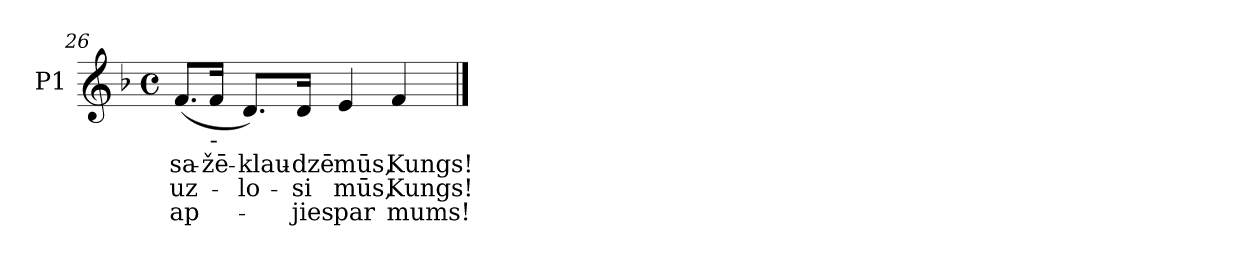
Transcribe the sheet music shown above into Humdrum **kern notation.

**kern	**text	**text	**text
*part1	*part1	*part1	*part1
*staff1	*staff1	*staff1	*staff1
*I"P1	*	*	*
*clefG2	*	*	*
*k[b-]	*	*	*
*F:	*	*	*
*M4/4	*	*	*
*met(c)	*	*	*
=26	=26	=26	=26
!	!LO:LY:b:color=#000000	!LO:LY:b:color=#000000	!LO:LY:b:color=#000000
(8.fi/L	sa-	uz-	ap-
!LO:TX:b:t=-	!	!	!
!	!LO:LY:b:color=#000000	!	!
16fi/Jk	-žē-	.	.
!	!LO:LY:b:color=#000000	!LO:LY:b:color=#000000	!
8.di/L)	-klau-	-lo-	.
!	!LO:LY:b:color=#000000	!LO:LY:b:color=#000000	!LO:LY:b:color=#000000
16di/Jk	-dzē	-si	-jies
!	!LO:LY:b:color=#000000	!LO:LY:b:color=#000000	!LO:LY:b:color=#000000
4ei/	mūs,	mūs,	par
!	!LO:LY:b:color=#000000	!LO:LY:b:color=#000000	!LO:LY:b:color=#000000
4fi/	Kungs!	Kungs!	mums!
==	==	==	==
*-	*-	*-	*-
